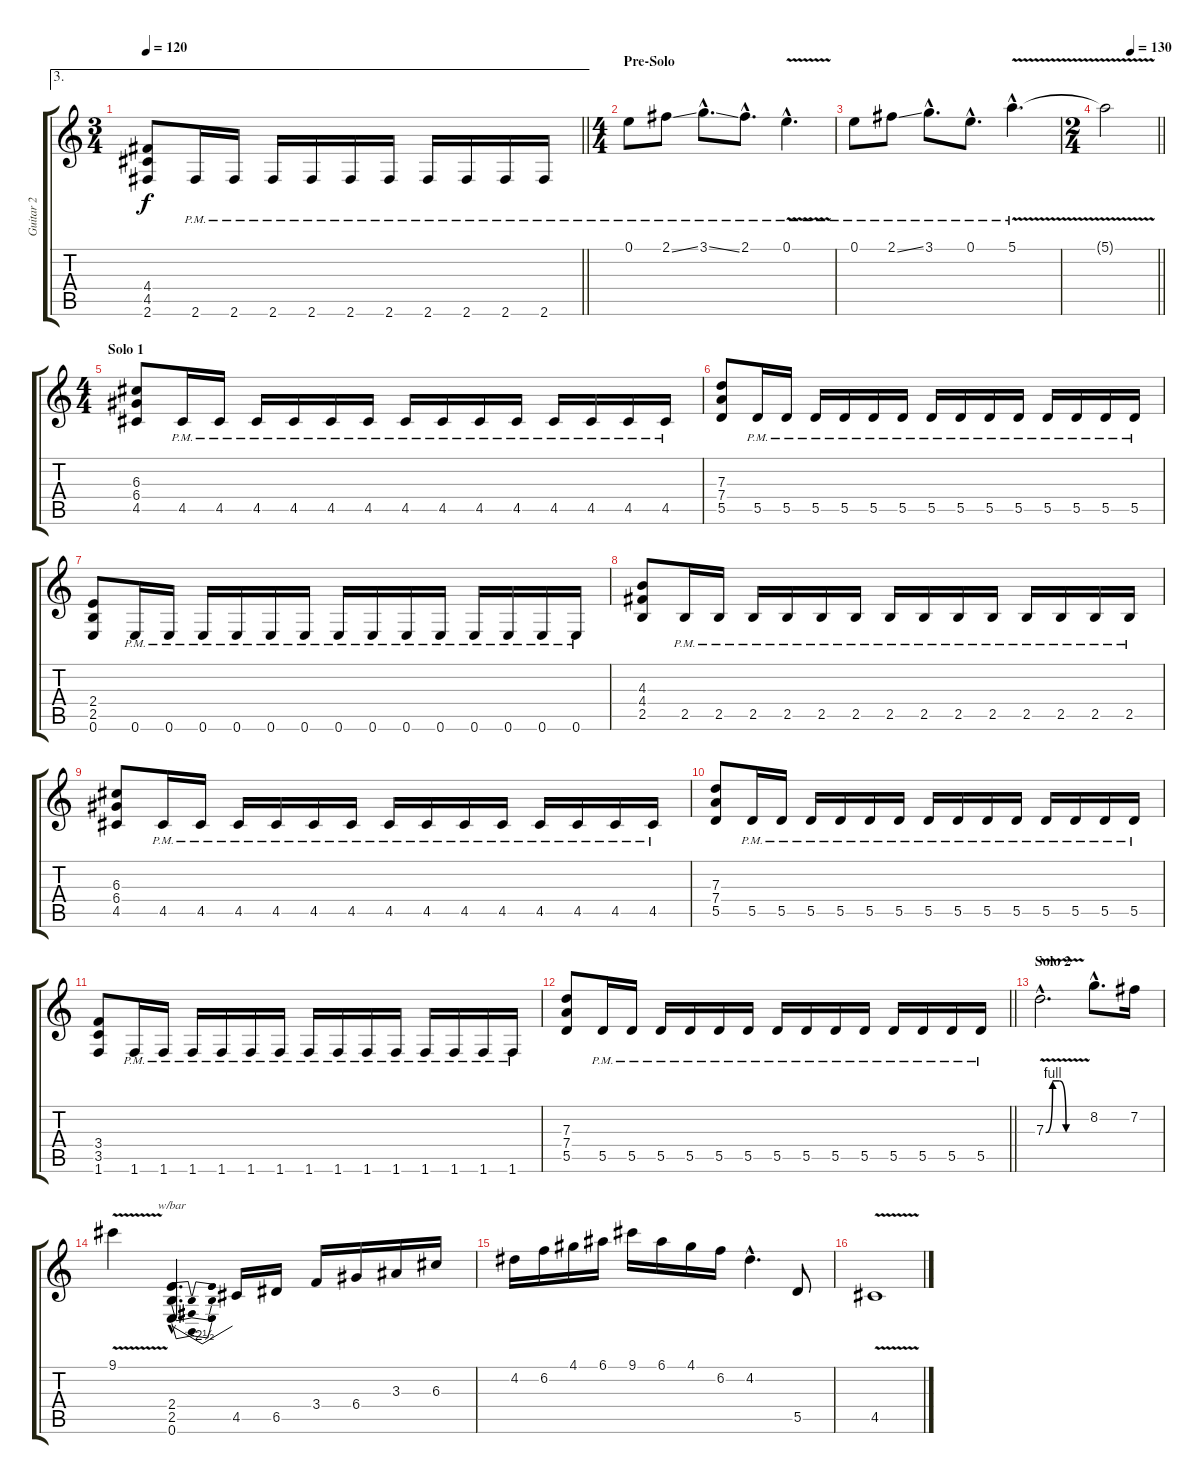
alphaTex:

\track ("Guitar 2" "Guitar 2") {instrument distortionguitar}
\staff {score tabs}
\tuning (E4 B3 G3 D3 A2 E2) {hide}
\ae 3
\ts (3 4)
\tempo 120
\clef g2
\barLineRight lightlight
\ks c
(4.4 4.5 2.6).8{dy f} 2.6{pm}.16 2.6{pm}.16 2.6{pm}.16 2.6{pm}.16 2.6{pm}.16 2.6{pm}.16 2.6{pm}.16 2.6{pm}.16 2.6{pm}.16 2.6{pm}.16 |
\ts (4 4)
\section ("" "Pre-Solo")
0.1{pm}.8{instrument electricguitarjazz} 2.1{ss pm}.8 3.1{ss hac pm}.8{d} 2.1{hac pm}.8{d} 0.1{v hac pm}.4{d} |
0.1{pm}.8 2.1{ss pm}.8 3.1{hac pm}.8{d} 0.1{hac pm}.8{d} 5.1{v hac pm}.4{d} |
\ts (2 4)
\tempo (130 0.5)
\barLineRight lightlight
5.1{t}.2 |
\ts (4 4)
\section ("" "Solo 1")
(6.3 6.4 4.5).8{instrument distortionguitar} 4.5{pm}.16 4.5{pm}.16 4.5{pm}.16 4.5{pm}.16 4.5{pm}.16 4.5{pm}.16 4.5{pm}.16 4.5{pm}.16 4.5{pm}.16 4.5{pm}.16 4.5{pm}.16 4.5{pm}.16 4.5{pm}.16 4.5{pm}.16 |
(7.3 7.4 5.5).8 5.5{pm}.16 5.5{pm}.16 5.5{pm}.16 5.5{pm}.16 5.5{pm}.16 5.5{pm}.16 5.5{pm}.16 5.5{pm}.16 5.5{pm}.16 5.5{pm}.16 5.5{pm}.16 5.5{pm}.16 5.5{pm}.16 5.5{pm}.16 |
(2.4 2.5 0.6).8 0.6{pm}.16 0.6{pm}.16 0.6{pm}.16 0.6{pm}.16 0.6{pm}.16 0.6{pm}.16 0.6{pm}.16 0.6{pm}.16 0.6{pm}.16 0.6{pm}.16 0.6{pm}.16 0.6{pm}.16 0.6{pm}.16 0.6{pm}.16 |
(4.3 4.4 2.5).8 2.5{pm}.16 2.5{pm}.16 2.5{pm}.16 2.5{pm}.16 2.5{pm}.16 2.5{pm}.16 2.5{pm}.16 2.5{pm}.16 2.5{pm}.16 2.5{pm}.16 2.5{pm}.16 2.5{pm}.16 2.5{pm}.16 2.5{pm}.16 |
(6.3 6.4 4.5).8 4.5{pm}.16 4.5{pm}.16 4.5{pm}.16 4.5{pm}.16 4.5{pm}.16 4.5{pm}.16 4.5{pm}.16 4.5{pm}.16 4.5{pm}.16 4.5{pm}.16 4.5{pm}.16 4.5{pm}.16 4.5{pm}.16 4.5{pm}.16 |
(7.3 7.4 5.5).8 5.5{pm}.16 5.5{pm}.16 5.5{pm}.16 5.5{pm}.16 5.5{pm}.16 5.5{pm}.16 5.5{pm}.16 5.5{pm}.16 5.5{pm}.16 5.5{pm}.16 5.5{pm}.16 5.5{pm}.16 5.5{pm}.16 5.5{pm}.16 |
(3.4 3.5 1.6).8 1.6{pm}.16 1.6{pm}.16 1.6{pm}.16 1.6{pm}.16 1.6{pm}.16 1.6{pm}.16 1.6{pm}.16 1.6{pm}.16 1.6{pm}.16 1.6{pm}.16 1.6{pm}.16 1.6{pm}.16 1.6{pm}.16 1.6{pm}.16 |
\barLineRight lightlight
(7.3 7.4 5.5).8 5.5{pm}.16 5.5{pm}.16 5.5{pm}.16 5.5{pm}.16 5.5{pm}.16 5.5{pm}.16 5.5{pm}.16 5.5{pm}.16 5.5{pm}.16 5.5{pm}.16 5.5{pm}.16 5.5{pm}.16 5.5{pm}.16 5.5{pm}.16 |
\section ("" "Solo 2")
7.3{be (custom 0 0 10 4 20 4 30 0 60 0) v hac}.2{d} 8.2{hac}.8{d} 7.2.16 |
9.1{v}.4 (2.4{hac} 2.5{hac} 0.6{hac}).4{d tbe (dip default 0 0 30 -10 60 0)} 4.5.16 6.5.16 3.4.16 6.4.16 3.3.16 6.3.16 |
4.2.16 6.2.16 4.1.16 6.1.16 9.1.16 6.1.16 4.1.16 6.2.16 4.2{hac}.4{d} 5.5.8 |
4.5{v}.1
